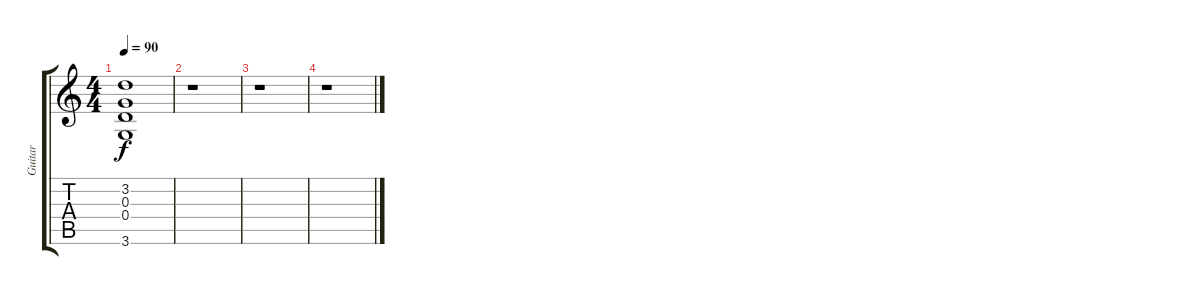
\track ("Guitar" "Guitar") {instrument overdrivenguitar}
\staff {score tabs}
\tuning (E4 B3 G3 D3 A2 E2) {hide}
\ts (4 4)
\tempo 90
\clef g2
\ks c
(3.2{t} 0.3{t} 0.4{t} 3.6{t}).1{txt "" dy f} |
r.1 |
r.1 |
r.1
